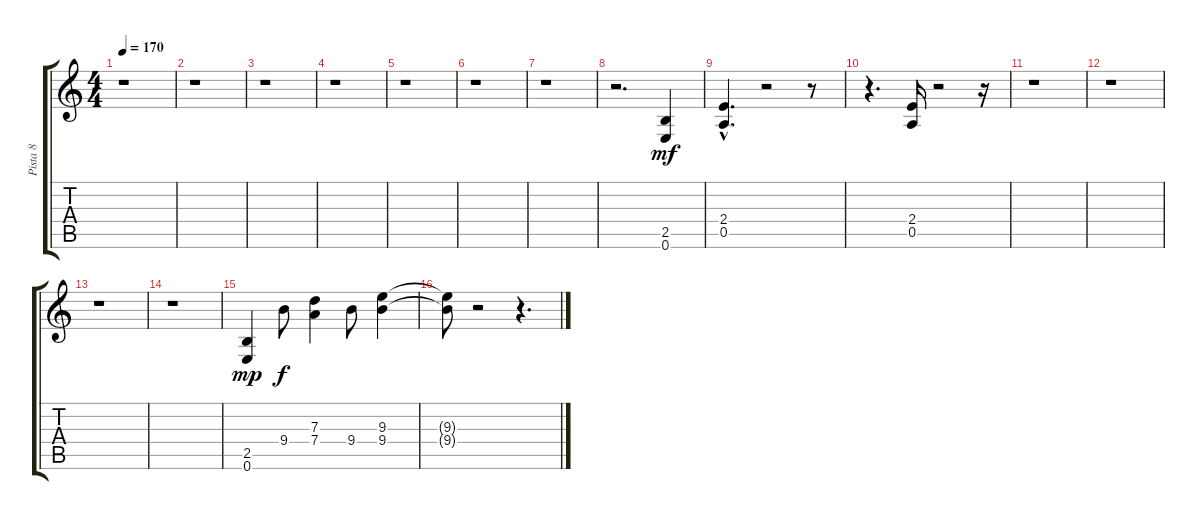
\track ("Pista 8" "Pista 8") {instrument overdrivenguitar}
\staff {score tabs}
\tuning (E4 B3 G3 D3 A2 E2) {hide}
\ts (4 4)
\tempo 170
\clef g2
\ks c
r.1{dy mf} |
r.1 |
r.1 |
r.1 |
r.1 |
r.1 |
r.1 |
r.2{d} (2.5 0.6).4 |
(2.4{hac} 0.5{hac}).4{d} r.2 r.8 |
r.4{d} (2.4 0.5).16 r.2 r.16 |
r.1 |
r.1 |
r.1 |
r.1 |
(2.5 0.6).4{dy mp} 9.4.8{dy f} (7.3 7.4).4 9.4.8 (9.3 9.4).4 |
(9.3{t} 9.4{t}).8 r.2 r.4{d}
